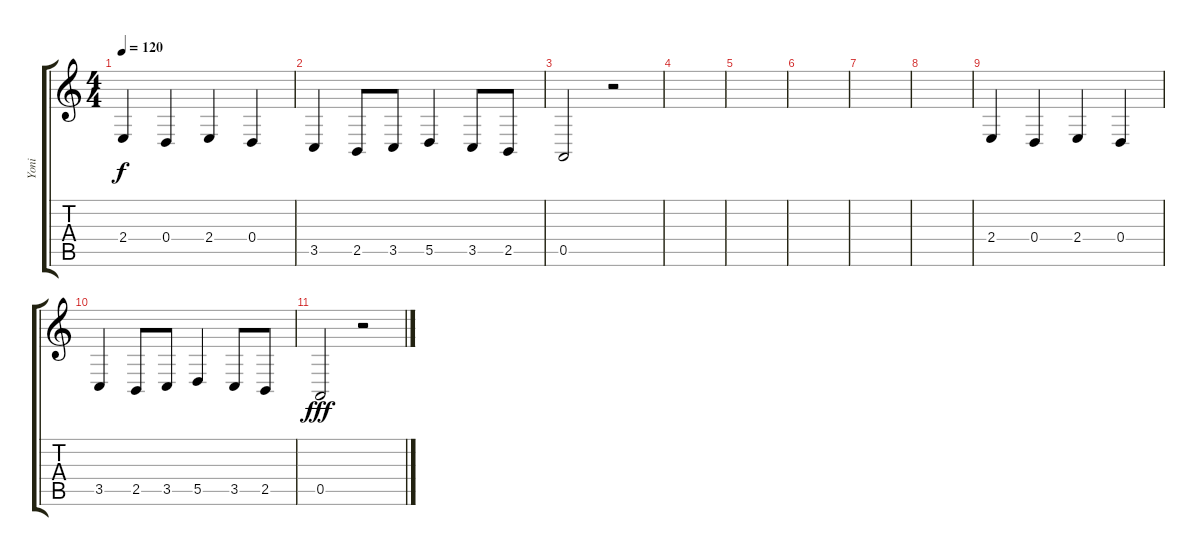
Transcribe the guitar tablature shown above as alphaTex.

\track ("Yoni" "Yoni") {instrument electricgrandpiano}
\staff {score tabs}
\tuning (E4 B3 G3 D3 A2 E2) {hide}
\ts (4 4)
\tempo 120
\clef g2
\ks c
2.4.4{dy f} 0.4.4 2.4.4 0.4.4 |
3.5.4 2.5.8 3.5.8 5.5.4 3.5.8 2.5.8 |
0.5.2 r.2 |
|
|
|
|
|
2.4.4 0.4.4 2.4.4 0.4.4 |
3.5.4 2.5.8 3.5.8 5.5.4 3.5.8 2.5.8 |
0.5.2{dy fff} r.2
